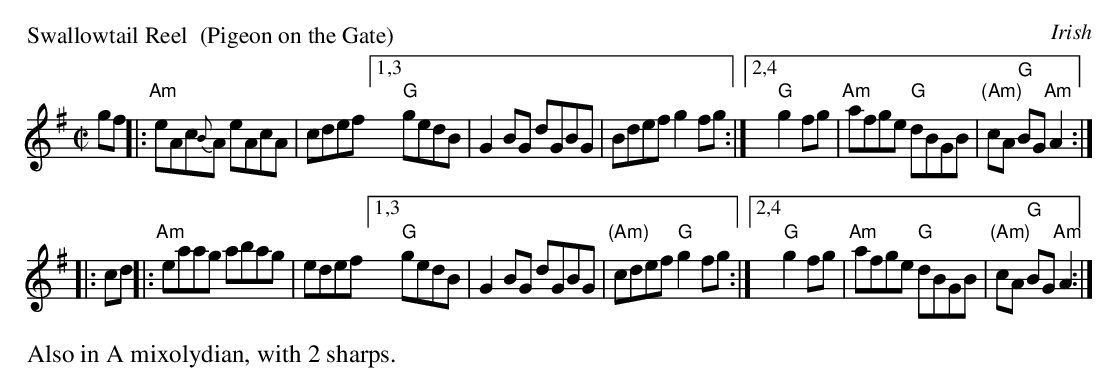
X:1
P: Swallowtail Reel  (Pigeon on the Gate)
C: Irish
M: C|
K: Adorian
gf \
|: "Am"eAc{B}A eAcA | cdef [1,3 "G"gedB | G2BG dGBG | Bdef g2fg \
                         :|[2,4 "G"g2fg | "Am"afge "G"dBGB | "(Am)"cA "G"BG"Am"A2 :|
|: cd \
|: "Am"eaag abag | edef [1,3 "G"gedB | G2BG dGBG | "(Am)"cdef "G"g2fg \
                      :|[2,4 "G"g2fg | "Am"afge "G"dBGB | "(Am)"cA "G"BG"Am"A2 :|
